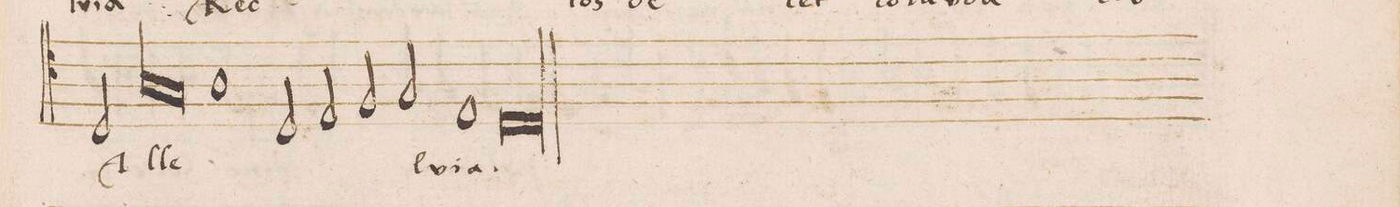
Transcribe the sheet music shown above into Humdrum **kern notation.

**kern	**text
*I"TENOR	*
*clefC4	*
*k[]	*
*met(c|)	*
*M2/1	*
2D/	A-
*lig	*
1A	-lle
=36	=36
1G	.
*Xlig	*
1A	.
=37	=37
2D/	.
2E/	.
2F/	.
2G/	.
=38	=38
1E	lu-
1D	-ia.
==	==
*-	*-
